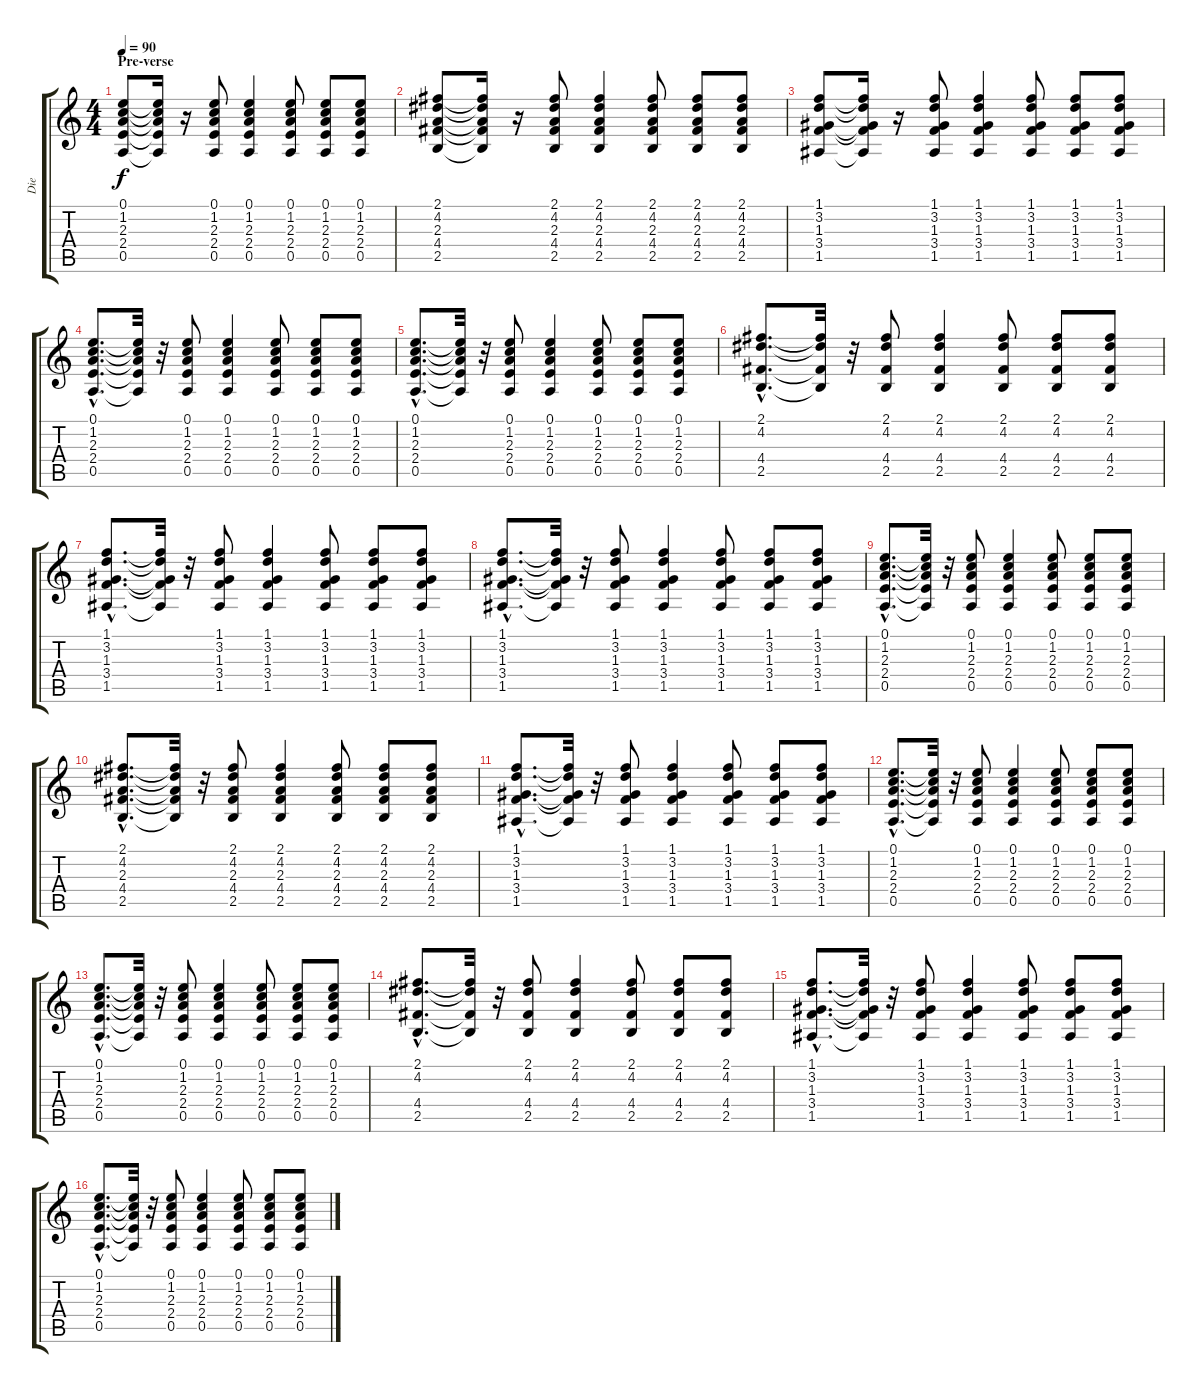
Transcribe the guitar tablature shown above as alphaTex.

\track ("Die" "Die") {instrument overdrivenguitar}
\staff {score tabs}
\tuning (E4 B3 G3 D3 A2 E2) {hide}
\ts (4 4)
\section ("" "Pre-verse")
\tempo 90
\clef g2
\ks c
(0.1 1.2 2.3 2.4 0.5).8{dy f balance 16 instrument overdrivenguitar} (0.1{t} 1.2{t} 2.3{t} 2.4{t} 0.5{t}).16 r.16 (0.1 1.2 2.3 2.4 0.5).8 (0.1 1.2 2.3 2.4 0.5).4 (0.1 1.2 2.3 2.4 0.5).8 (0.1 1.2 2.3 2.4 0.5).8 (0.1 1.2 2.3 2.4 0.5).8 |
(2.1 4.2 2.3 4.4 2.5).8 (2.1{t} 4.2{t} 2.3{t} 4.4{t} 2.5{t}).16 r.16 (2.1 4.2 2.3 4.4 2.5).8 (2.1 4.2 2.3 4.4 2.5).4 (2.1 4.2 2.3 4.4 2.5).8 (2.1 4.2 2.3 4.4 2.5).8 (2.1 4.2 2.3 4.4 2.5).8 |
(1.1 3.2 1.3 3.4 1.5).8{balance 0} (1.1{t} 3.2{t} 1.3{t} 3.4{t} 1.5{t}).16 r.16 (1.1 3.2 1.3 3.4 1.5).8 (1.1 3.2 1.3 3.4 1.5).4 (1.1 3.2 1.3 3.4 1.5).8 (1.1 3.2 1.3 3.4 1.5).8 (1.1 3.2 1.3 3.4 1.5).8 |
(0.1{hac} 1.2{hac} 2.3{hac} 2.4{hac} 0.5{hac}).8{d} (0.1{t} 1.2{t} 2.3{t} 2.4{t} 0.5{t}).32 r.32 (0.1 1.2 2.3 2.4 0.5).8 (0.1 1.2 2.3 2.4 0.5).4 (0.1 1.2 2.3 2.4 0.5).8 (0.1 1.2 2.3 2.4 0.5).8 (0.1 1.2 2.3 2.4 0.5).8 |
(0.1{hac} 1.2{hac} 2.3{hac} 2.4{hac} 0.5{hac}).8{d balance 16} (0.1{t} 1.2{t} 2.3{t} 2.4{t} 0.5{t}).32 r.32 (0.1 1.2 2.3 2.4 0.5).8 (0.1 1.2 2.3 2.4 0.5).4 (0.1 1.2 2.3 2.4 0.5).8 (0.1 1.2 2.3 2.4 0.5).8 (0.1 1.2 2.3 2.4 0.5).8 |
(2.1{hac} 4.2{hac} 4.4{hac} 2.5{hac}).8{d} (2.1{t} 4.2{t} 4.4{t} 2.5{t}).32 r.32 (2.1 4.2 4.4 2.5).8 (2.1 4.2 4.4 2.5).4 (2.1 4.2 4.4 2.5).8 (2.1 4.2 4.4 2.5).8 (2.1 4.2 4.4 2.5).8 |
(1.1{hac} 3.2{hac} 1.3{hac} 3.4{hac} 1.5{hac}).8{d balance 0} (1.1{t} 3.2{t} 1.3{t} 3.4{t} 1.5{t}).32 r.32 (1.1 3.2 1.3 3.4 1.5).8 (1.1 3.2 1.3 3.4 1.5).4 (1.1 3.2 1.3 3.4 1.5).8 (1.1 3.2 1.3 3.4 1.5).8 (1.1 3.2 1.3 3.4 1.5).8 |
(1.1{hac} 3.2{hac} 1.3{hac} 3.4{hac} 1.5{hac}).8{d} (1.1{t} 3.2{t} 1.3{t} 3.4{t} 1.5{t}).32 r.32 (1.1 3.2 1.3 3.4 1.5).8 (1.1 3.2 1.3 3.4 1.5).4 (1.1 3.2 1.3 3.4 1.5).8 (1.1 3.2 1.3 3.4 1.5).8 (1.1 3.2 1.3 3.4 1.5).8 |
(0.1{hac} 1.2{hac} 2.3{hac} 2.4{hac} 0.5{hac}).8{d balance 16} (0.1{t} 1.2{t} 2.3{t} 2.4{t} 0.5{t}).32 r.32 (0.1 1.2 2.3 2.4 0.5).8 (0.1 1.2 2.3 2.4 0.5).4 (0.1 1.2 2.3 2.4 0.5).8 (0.1 1.2 2.3 2.4 0.5).8 (0.1 1.2 2.3 2.4 0.5).8 |
(2.1{hac} 4.2{hac} 2.3{hac} 4.4{hac} 2.5{hac}).8{d} (2.1{t} 4.2{t} 2.3{t} 4.4{t} 2.5{t}).32 r.32 (2.1 4.2 2.3 4.4 2.5).8 (2.1 4.2 2.3 4.4 2.5).4 (2.1 4.2 2.3 4.4 2.5).8 (2.1 4.2 2.3 4.4 2.5).8 (2.1 4.2 2.3 4.4 2.5).8 |
(1.1{hac} 3.2{hac} 1.3{hac} 3.4{hac} 1.5{hac}).8{d balance 0} (1.1{t} 3.2{t} 1.3{t} 3.4{t} 1.5{t}).32 r.32 (1.1 3.2 1.3 3.4 1.5).8 (1.1 3.2 1.3 3.4 1.5).4 (1.1 3.2 1.3 3.4 1.5).8 (1.1 3.2 1.3 3.4 1.5).8 (1.1 3.2 1.3 3.4 1.5).8 |
(0.1{hac} 1.2{hac} 2.3{hac} 2.4{hac} 0.5{hac}).8{d} (0.1{t} 1.2{t} 2.3{t} 2.4{t} 0.5{t}).32 r.32 (0.1 1.2 2.3 2.4 0.5).8 (0.1 1.2 2.3 2.4 0.5).4 (0.1 1.2 2.3 2.4 0.5).8 (0.1 1.2 2.3 2.4 0.5).8 (0.1 1.2 2.3 2.4 0.5).8 |
(0.1{hac} 1.2{hac} 2.3{hac} 2.4{hac} 0.5{hac}).8{d balance 16} (0.1{t} 1.2{t} 2.3{t} 2.4{t} 0.5{t}).32 r.32 (0.1 1.2 2.3 2.4 0.5).8 (0.1 1.2 2.3 2.4 0.5).4 (0.1 1.2 2.3 2.4 0.5).8 (0.1 1.2 2.3 2.4 0.5).8 (0.1 1.2 2.3 2.4 0.5).8 |
(2.1{hac} 4.2{hac} 4.4{hac} 2.5{hac}).8{d} (2.1{t} 4.2{t} 4.4{t} 2.5{t}).32 r.32 (2.1 4.2 4.4 2.5).8 (2.1 4.2 4.4 2.5).4 (2.1 4.2 4.4 2.5).8 (2.1 4.2 4.4 2.5).8 (2.1 4.2 4.4 2.5).8 |
(1.1{hac} 3.2{hac} 1.3{hac} 3.4{hac} 1.5{hac}).8{d balance 0} (1.1{t} 3.2{t} 1.3{t} 3.4{t} 1.5{t}).32 r.32 (1.1 3.2 1.3 3.4 1.5).8 (1.1 3.2 1.3 3.4 1.5).4 (1.1 3.2 1.3 3.4 1.5).8 (1.1 3.2 1.3 3.4 1.5).8 (1.1 3.2 1.3 3.4 1.5).8 |
(0.1{hac} 1.2{hac} 2.3{hac} 2.4{hac} 0.5{hac}).8{d} (0.1{t} 1.2{t} 2.3{t} 2.4{t} 0.5{t}).32 r.32 (0.1 1.2 2.3 2.4 0.5).8 (0.1 1.2 2.3 2.4 0.5).4 (0.1 1.2 2.3 2.4 0.5).8 (0.1 1.2 2.3 2.4 0.5).8 (0.1 1.2 2.3 2.4 0.5).8
